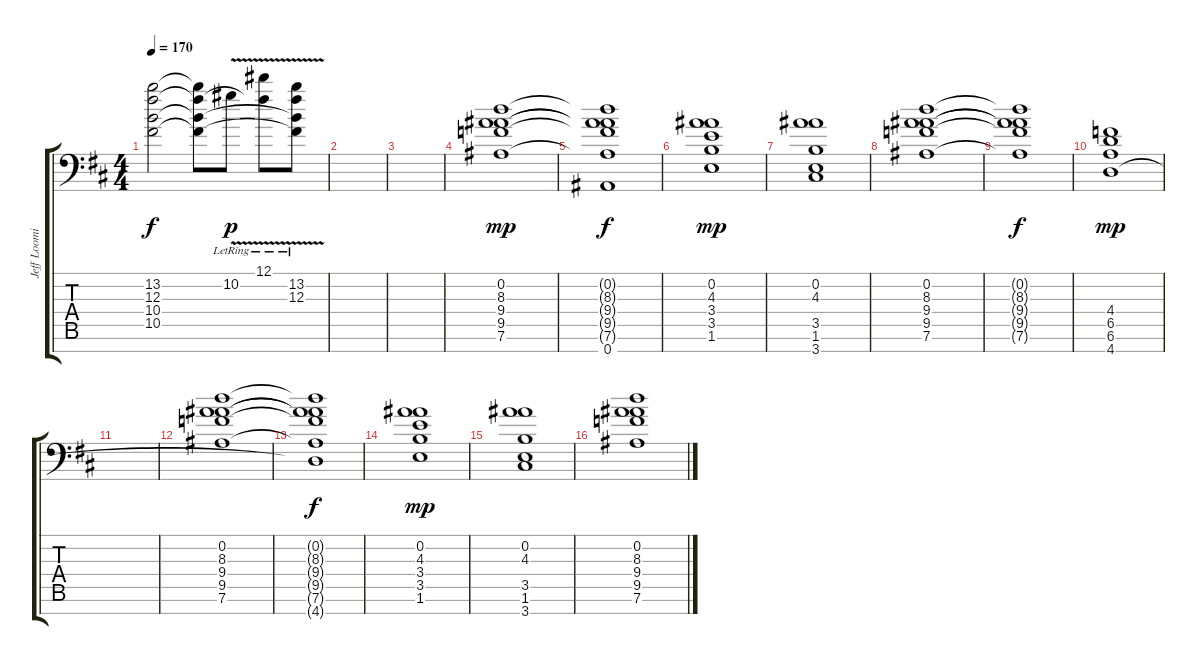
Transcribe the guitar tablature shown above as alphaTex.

\track ("Jeff Loomis Lead" "Jeff Loomi") {instrument distortionguitar}
\staff {score tabs}
\tuning (Eb4 Bb3 Gb3 Db3 Ab2 Eb2 Bb1) {hide}
\ts (4 4)
\tempo 170
\clef f4
\ks d
(13.2{t} 12.3{t} 10.4{t} 10.5{t}).2{dy f} (13.2{t} 12.3{t} 10.4{t} 10.5{t}).8 10.2{v lr}.8{dy p} (12.1{v lr} 12.3{t}).8 (13.2{v lr} 12.3{v lr} 10.4{t} 10.5{t}).8 |
|
|
(0.2 8.3 9.4 9.5 7.6).1{dy mp} |
(0.2{t} 8.3{t} 9.4{t} 9.5{t} 7.6{t} 0.7).1{dy f} |
(0.2 4.3 3.4 3.5 1.6).1{dy mp} |
(0.2 4.3 3.5 1.6 3.7).1 |
(0.2 8.3 9.4 9.5 7.6).1 |
(0.2{t} 8.3{t} 9.4{t} 9.5{t} 7.6{t}).1{dy f} |
(4.4 6.5 6.6 4.7).1{dy mp} |
|
(0.2 8.3 9.4 9.5 7.6).1 |
(0.2{t} 8.3{t} 9.4{t} 9.5{t} 7.6{t} 4.7{t}).1{dy f} |
(0.2 4.3 3.4 3.5 1.6).1{dy mp} |
(0.2 4.3 3.5 1.6 3.7).1 |
(0.2 8.3 9.4 9.5 7.6).1
